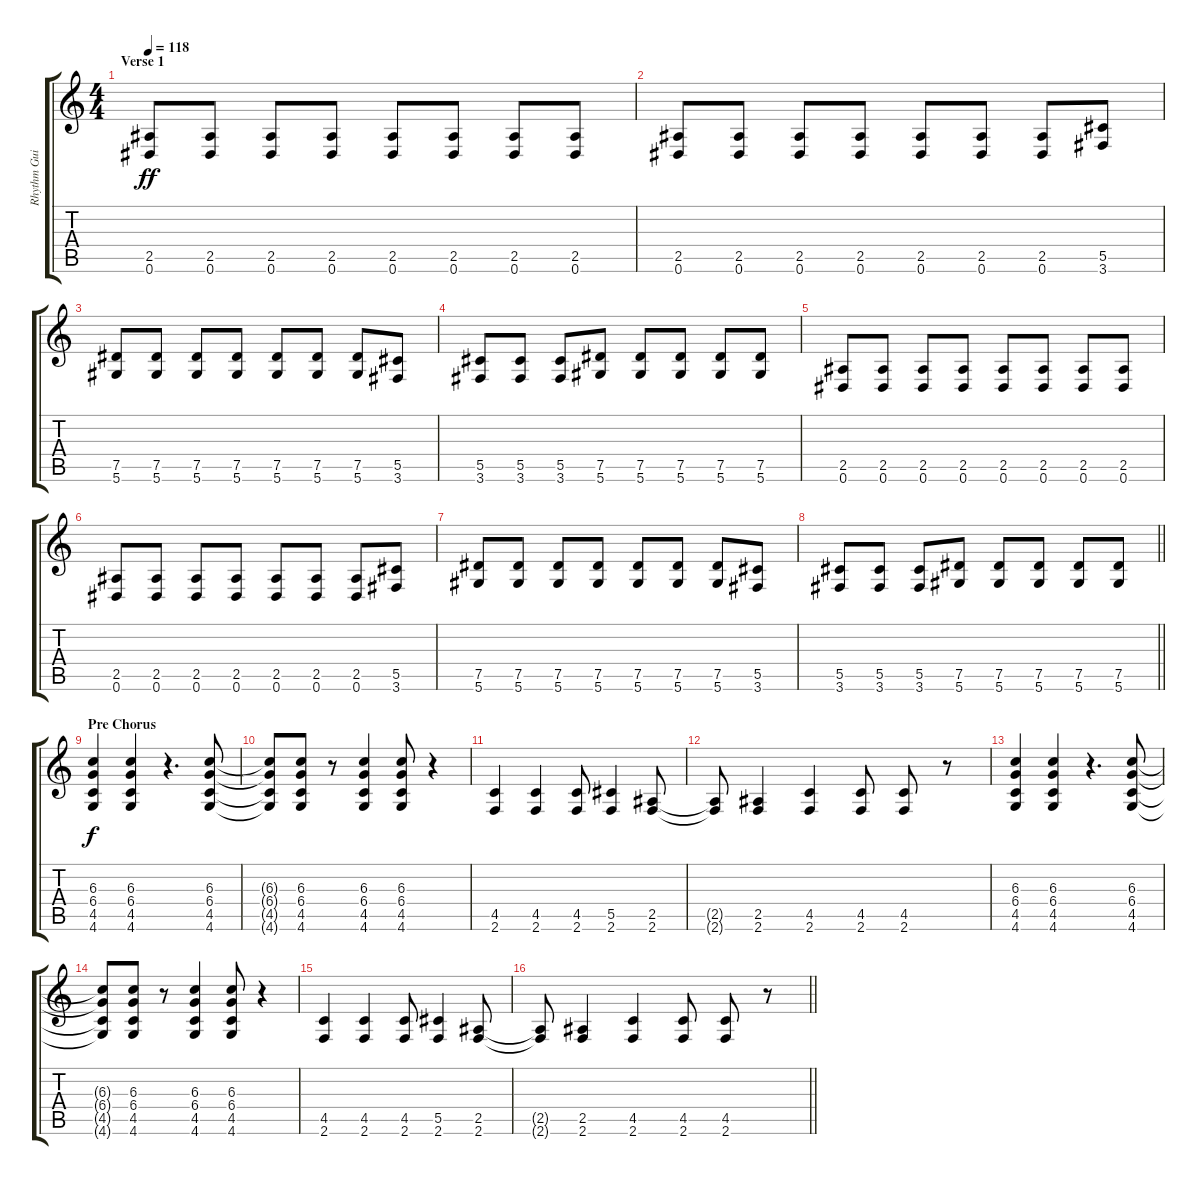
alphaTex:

\track ("Rhythm Guitar" "Rhythm Gui") {instrument distortionguitar}
\staff {score tabs}
\tuning (Eb4 Bb3 Gb3 Db3 Ab2 Eb2) {hide}
\ts (4 4)
\section ("" "Verse 1")
\tempo 118
\clef g2
\ks c
(2.5 0.6).8{dy ff instrument distortionguitar} (2.5 0.6).8 (2.5 0.6).8 (2.5 0.6).8 (2.5 0.6).8 (2.5 0.6).8 (2.5 0.6).8 (2.5 0.6).8 |
(2.5 0.6).8 (2.5 0.6).8 (2.5 0.6).8 (2.5 0.6).8 (2.5 0.6).8 (2.5 0.6).8 (2.5 0.6).8 (5.5 3.6).8 |
(7.5 5.6).8 (7.5 5.6).8 (7.5 5.6).8 (7.5 5.6).8 (7.5 5.6).8 (7.5 5.6).8 (7.5 5.6).8 (5.5 3.6).8 |
(5.5 3.6).8 (5.5 3.6).8 (5.5 3.6).8 (7.5 5.6).8 (7.5 5.6).8 (7.5 5.6).8 (7.5 5.6).8 (7.5 5.6).8 |
(2.5 0.6).8{instrument distortionguitar} (2.5 0.6).8 (2.5 0.6).8 (2.5 0.6).8 (2.5 0.6).8 (2.5 0.6).8 (2.5 0.6).8 (2.5 0.6).8 |
(2.5 0.6).8 (2.5 0.6).8 (2.5 0.6).8 (2.5 0.6).8 (2.5 0.6).8 (2.5 0.6).8 (2.5 0.6).8 (5.5 3.6).8 |
(7.5 5.6).8 (7.5 5.6).8 (7.5 5.6).8 (7.5 5.6).8 (7.5 5.6).8 (7.5 5.6).8 (7.5 5.6).8 (5.5 3.6).8 |
\barLineRight lightlight
(5.5 3.6).8 (5.5 3.6).8 (5.5 3.6).8 (7.5 5.6).8 (7.5 5.6).8 (7.5 5.6).8 (7.5 5.6).8 (7.5 5.6).8 |
\section ("" "Pre Chorus")
(6.3 6.4 4.5 4.6).4{dy f} (6.3 6.4 4.5 4.6).4 r.4{d} (6.3 6.4 4.5 4.6).8 |
(6.3{t} 6.4{t} 4.5{t} 4.6{t}).8 (6.3 6.4 4.5 4.6).8 r.8 (6.3 6.4 4.5 4.6).4 (6.3 6.4 4.5 4.6).8 r.4 |
(4.5 2.6).4 (4.5 2.6).4 (4.5 2.6).8 (5.5 2.6).4 (2.5 2.6).8 |
(2.5{t} 2.6{t}).8 (2.5 2.6).4 (4.5 2.6).4 (4.5 2.6).8 (4.5 2.6).8 r.8 |
(6.3 6.4 4.5 4.6).4 (6.3 6.4 4.5 4.6).4 r.4{d} (6.3 6.4 4.5 4.6).8 |
(6.3{t} 6.4{t} 4.5{t} 4.6{t}).8 (6.3 6.4 4.5 4.6).8 r.8 (6.3 6.4 4.5 4.6).4 (6.3 6.4 4.5 4.6).8 r.4 |
(4.5 2.6).4 (4.5 2.6).4 (4.5 2.6).8 (5.5 2.6).4 (2.5 2.6).8 |
\barLineRight lightlight
(2.5{t} 2.6{t}).8 (2.5 2.6).4 (4.5 2.6).4 (4.5 2.6).8 (4.5 2.6).8 r.8
